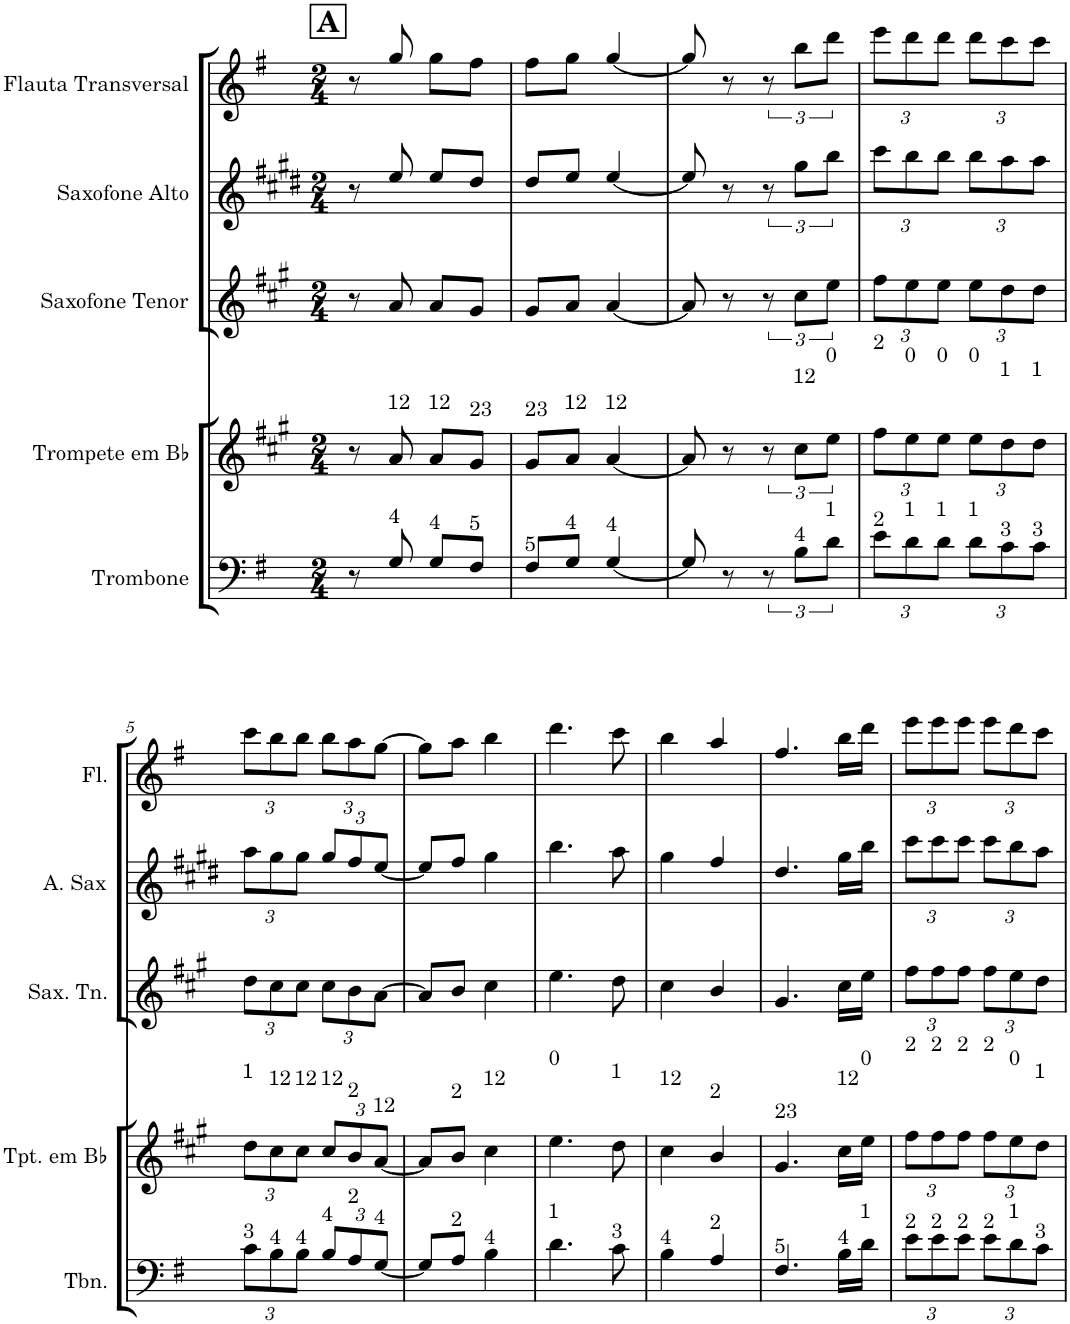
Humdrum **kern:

**kern	**kern	**kern	**kern	**kern
*part5	*part4	*part3	*part2	*part1
*staff5	*staff4	*staff3	*staff2	*staff1
*I"Trombone	*I"Trompete em Bb	*I"Saxofone Tenor	*I"Saxofone Alto	*I"Flauta Transversal
*I'Tbn.	*I'Tpt. em Bb	*I'Sax. Tn.	*	*I'Fl.
*clefF4	*clefG2	*clefG2	*clefG2	*clefG2
*	*Trd1c2	*Trd8c14	*Trd5c9	*
*k[f#]	*k[f#c#g#]	*k[f#c#g#]	*k[f#c#g#d#]	*k[f#]
*M2/4	*M2/4	*M2/4	*M2/4	*M2/4
!!LO:REH:place=s1:a:B:cj:fs=14:t=A
=1	=1	=1	=1	=1
8r	8r	8r	8r	8r
!	!LO:TX:a:t=12	!	!	!
!LO:TX:a:t=4	!	!	!	!
8G/	8a/	8a/	8ee/	8gg/
!	!LO:TX:a:t=12	!	!	!
!LO:TX:a:t=4	!	!	!	!
8G/L	8a/L	8a/L	8ee/L	8gg\L
!	!LO:TX:a:t=23	!	!	!
!LO:TX:a:t=5	!	!	!	!
8F#/J	8g#/J	8g#/J	8dd#/J	8ff#\J
=2	=2	=2	=2	=2
!	!LO:TX:a:t=23	!	!	!
!LO:TX:a:t=5	!	!	!	!
8F#/L	8g#/L	8g#/L	8dd#/L	8ff#\L
!	!LO:TX:a:t=12	!	!	!
!LO:TX:a:t=4	!	!	!	!
8G/J	8a/J	8a/J	8ee/J	8gg\J
!	!LO:TX:a:t=12	!	!	!
!LO:TX:a:t=4	!	!	!	!
[4G/	[4a/	[4a/	[4ee/	[4gg/
=3	=3	=3	=3	=3
8G/]	8a/]	8a/]	8ee/]	8gg/]
8r	8r	8r	8r	8r
12r	12r	12r	12r	12r
!	!LO:TX:a:t=12	!	!	!
!LO:TX:a:t=4	!	!	!	!
12B\L	12cc#\L	12cc#\L	12gg#\L	12bb\L
!	!LO:TX:a:t=0	!	!	!
!LO:TX:a:t=1	!	!	!	!
12d\J	12ee\J	12ee\J	12bb\J	12ddd\J
=4	=4	=4	=4	=4
*Xbrackettup	*Xbrackettup	*Xbrackettup	*Xbrackettup	*Xbrackettup
!	!LO:TX:a:t=2	!	!	!
!LO:TX:a:t=2	!	!	!	!
12e\L	12ff#\L	12ff#\L	12ccc#\L	12eee\L
!	!LO:TX:a:t=0	!	!	!
!LO:TX:a:t=1	!	!	!	!
12d\	12ee\	12ee\	12bb\	12ddd\
!	!LO:TX:a:t=0	!	!	!
!LO:TX:a:t=1	!	!	!	!
12d\J	12ee\J	12ee\J	12bb\J	12ddd\J
!	!LO:TX:a:t=0	!	!	!
!LO:TX:a:t=1	!	!	!	!
12d\L	12ee\L	12ee\L	12bb\L	12ddd\L
!	!LO:TX:a:t=1	!	!	!
!LO:TX:a:t=3	!	!	!	!
12c\	12dd\	12dd\	12aa\	12ccc\
!	!LO:TX:a:t=1	!	!	!
!LO:TX:a:t=3	!	!	!	!
12c\J	12dd\J	12dd\J	12aa\J	12ccc\J
!!LO:LB:g=z
=5	=5	=5	=5	=5
!	!LO:TX:a:t=1	!	!	!
!LO:TX:a:t=3	!	!	!	!
12c\L	12dd\L	12dd\L	12aa\L	12ccc\L
!	!LO:TX:a:t=12	!	!	!
!LO:TX:a:t=4	!	!	!	!
12B\	12cc#\	12cc#\	12gg#\	12bb\
!	!LO:TX:a:t=12	!	!	!
!LO:TX:a:t=4	!	!	!	!
12B\J	12cc#\J	12cc#\J	12gg#\J	12bb\J
!	!LO:TX:a:t=12	!	!	!
!LO:TX:a:t=4	!	!	!	!
12B/L	12cc#/L	12cc#\L	12gg#/L	12bb\L
!	!LO:TX:a:t=2	!	!	!
!LO:TX:a:t=2	!	!	!	!
12A/	12b/	12b\	12ff#/	12aa\
!	!LO:TX:a:t=12	!	!	!
!LO:TX:a:t=4	!	!	!	!
[12G/J	[12a/J	[12a\J	[12ee/J	[12gg\J
=6	=6	=6	=6	=6
8G/L]	8a/L]	8a/L]	8ee/L]	8gg\L]
!	!LO:TX:a:t=2	!	!	!
!LO:TX:a:t=2	!	!	!	!
8A/J	8b/J	8b/J	8ff#/J	8aa\J
!	!LO:TX:a:t=12	!	!	!
!LO:TX:a:t=4	!	!	!	!
4B\	4cc#\	4cc#\	4gg#\	4bb\
=7	=7	=7	=7	=7
!	!LO:TX:a:t=0	!	!	!
!LO:TX:a:t=1	!	!	!	!
4.d\	4.ee\	4.ee\	4.bb\	4.ddd\
!	!LO:TX:a:t=1	!	!	!
!LO:TX:a:t=3	!	!	!	!
8c\	8dd\	8dd\	8aa\	8ccc\
=8	=8	=8	=8	=8
!	!LO:TX:a:t=12	!	!	!
!LO:TX:a:t=4	!	!	!	!
4B\	4cc#\	4cc#\	4gg#\	4bb\
!	!LO:TX:a:t=2	!	!	!
!LO:TX:a:t=2	!	!	!	!
4A/	4b/	4b/	4ff#/	4aa/
=9	=9	=9	=9	=9
!	!LO:TX:a:t=23	!	!	!
!LO:TX:a:t=5	!	!	!	!
4.F#/	4.g#/	4.g#/	4.dd#/	4.ff#/
!	!LO:TX:a:t=12	!	!	!
!LO:TX:a:t=4	!	!	!	!
16B\LL	16cc#\LL	16cc#\LL	16gg#\LL	16bb\LL
!	!LO:TX:a:t=0	!	!	!
!LO:TX:a:t=1	!	!	!	!
16d\JJ	16ee\JJ	16ee\JJ	16bb\JJ	16ddd\JJ
=10	=10	=10	=10	=10
!	!LO:TX:a:t=2	!	!	!
!LO:TX:a:t=2	!	!	!	!
12e\L	12ff#\L	12ff#\L	12ccc#\L	12eee\L
!	!LO:TX:a:t=2	!	!	!
!LO:TX:a:t=2	!	!	!	!
12e\	12ff#\	12ff#\	12ccc#\	12eee\
!	!LO:TX:a:t=2	!	!	!
!LO:TX:a:t=2	!	!	!	!
12e\J	12ff#\J	12ff#\J	12ccc#\J	12eee\J
!	!LO:TX:a:t=2	!	!	!
!LO:TX:a:t=2	!	!	!	!
12e\L	12ff#\L	12ff#\L	12ccc#\L	12eee\L
!	!LO:TX:a:t=0	!	!	!
!LO:TX:a:t=1	!	!	!	!
12d\	12ee\	12ee\	12bb\	12ddd\
!	!LO:TX:a:t=1	!	!	!
!LO:TX:a:t=3	!	!	!	!
12c\J	12dd\J	12dd\J	12aa\J	12ccc\J
=	=	=	=	=
*-	*-	*-	*-	*-
